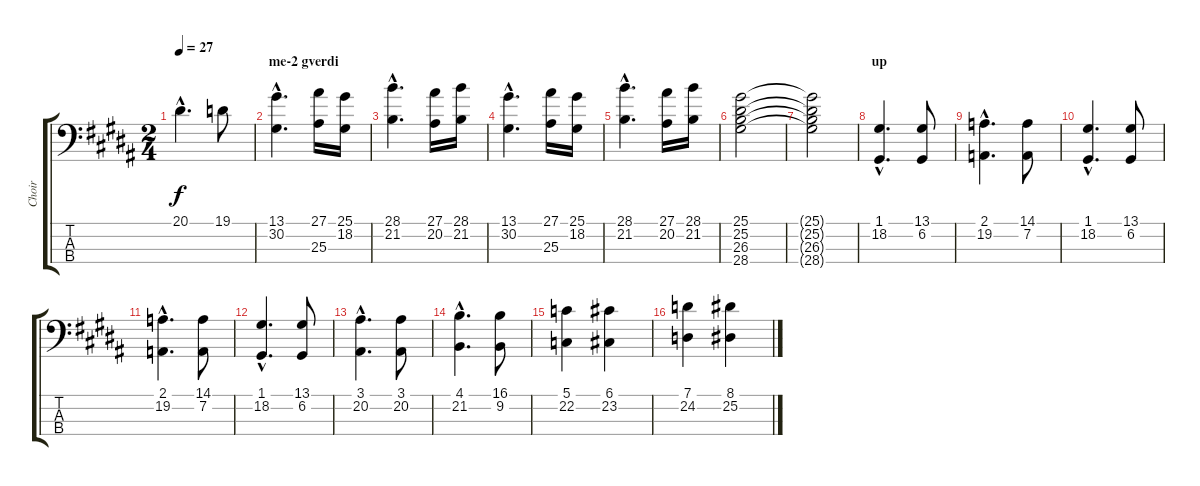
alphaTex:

\track ("Choir" "Choir") {instrument choiraahs}
\staff {score tabs}
\tuning (G2 D2 A1 E1) {hide}
\ts (2 4)
\tempo 27
\clef f4
\ks g#minor
20.1{hac}.4{d dy f} 19.1.8 |
\section ("" "me-2 gverdi")
(13.1{hac} 30.2{hac}).4{d} (27.1 25.3).16 (25.1 18.2).16 |
(28.1{hac} 21.2{hac}).4{d} (27.1 20.2).16 (28.1 21.2).16 |
(13.1{hac} 30.2{hac}).4{d} (27.1 25.3).16 (25.1 18.2).16 |
(28.1{hac} 21.2{hac}).4{d} (27.1 20.2).16 (28.1 21.2).16 |
(25.1 25.2 26.3 28.4).2 |
(25.1{t} 25.2{t} 26.3{t} 28.4{t}).2 |
\section ("" "up")
(1.1{hac} 18.2{hac}).4{d} (13.1 6.2).8 |
(2.1{hac} 19.2{hac}).4{d} (14.1 7.2).8 |
(1.1{hac} 18.2{hac}).4{d} (13.1 6.2).8 |
(2.1{hac} 19.2{hac}).4{d} (14.1 7.2).8 |
(1.1{hac} 18.2{hac}).4{d} (13.1 6.2).8 |
(3.1{hac} 20.2{hac}).4{d} (3.1 20.2).8 |
(4.1{hac} 21.2{hac}).4{d} (16.1 9.2).8 |
(5.1 22.2).4 (6.1 23.2).4 |
(7.1 24.2).4 (8.1 25.2).4
